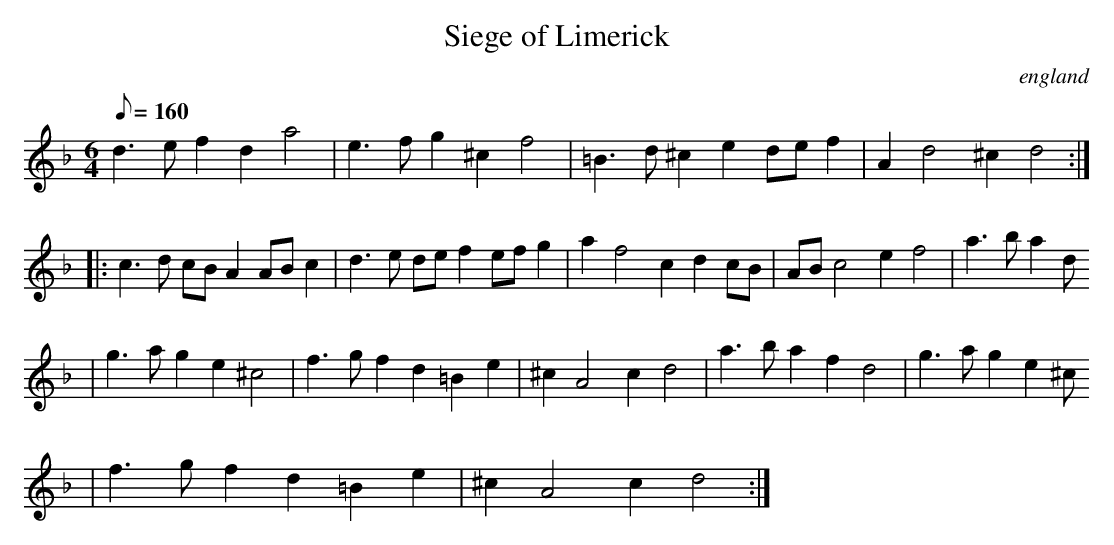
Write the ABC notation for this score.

X:1
T: Siege of Limerick
O:england
M:6/4
L:1/8
Q:160
K:F
d3 e f2 d2 a4|e3 f g2 ^c2 f4|=B3 d ^c2 e2 de f2|A2 d4 ^c2 d4::\
c3 d cB A2 AB c2| d3 e de f2 ef g2|a2 f4 c2 d2 cB| AB c4 e2 f4|a3 b a2 d
4|\
g3 a g2 e2 ^c4|f3 g f2 d2 =B2 e2|^c2 A4 c2 d4|a3 ba2 f2 d4|g3 a g2 e2 ^c
4|\
f3 g f2 d2 =B2 e2|^c2 A4 c2 d4:|
